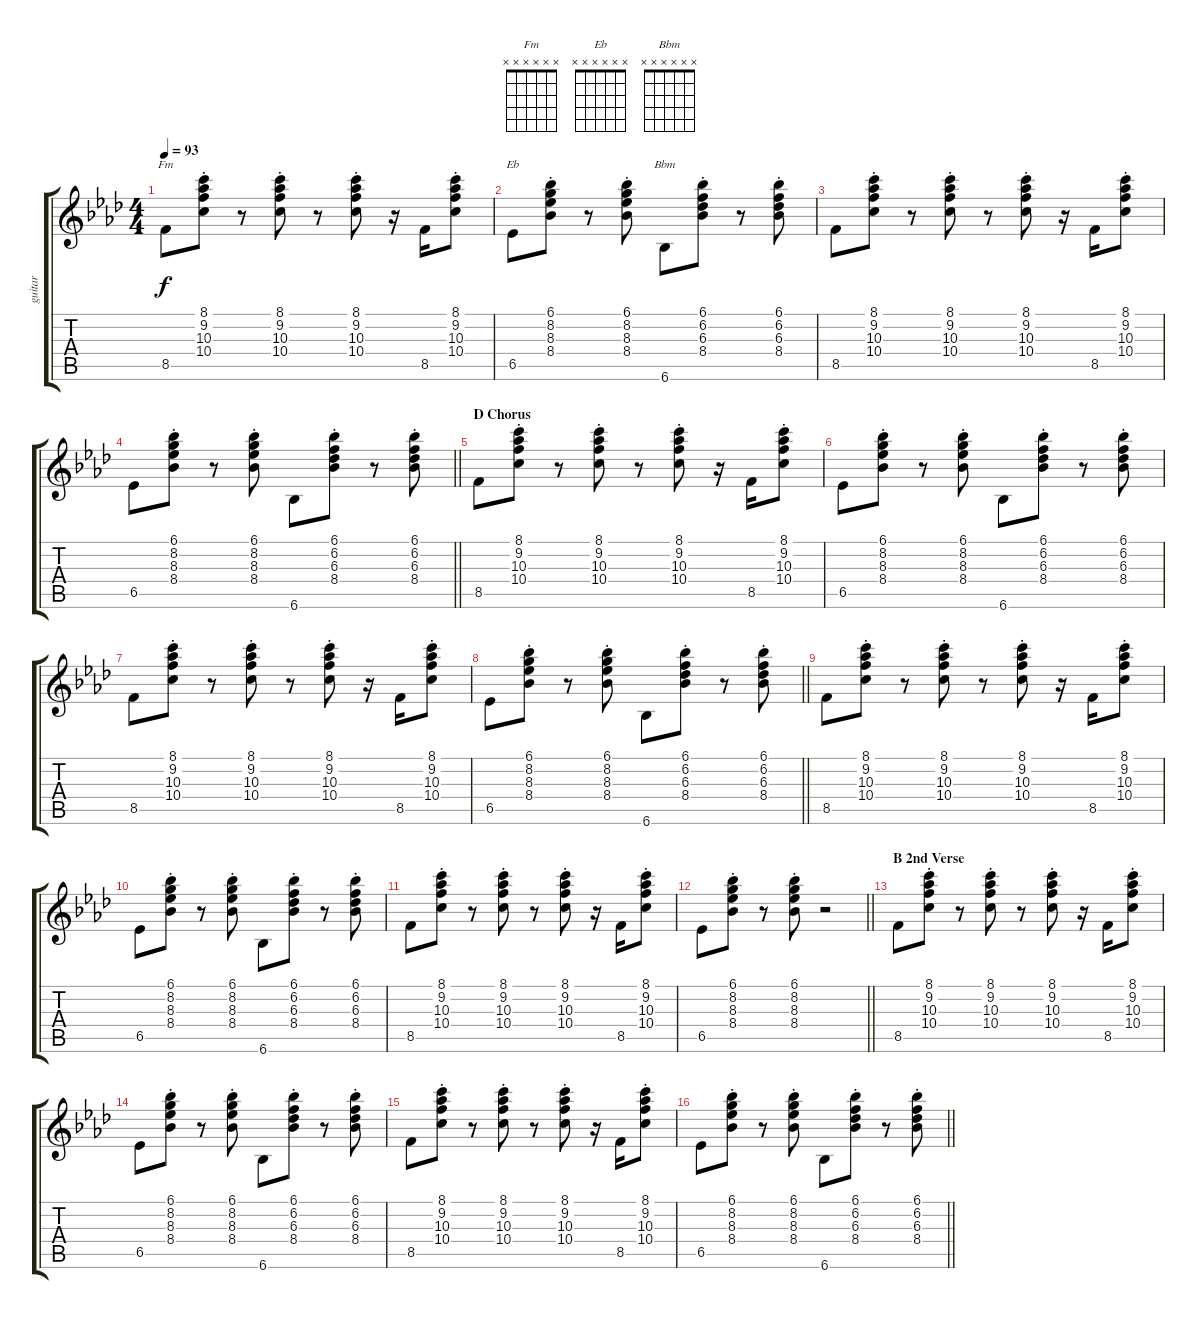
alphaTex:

\track ("guitar" "guitar") {instrument electricguitarjazz}
\staff {score tabs}
\tuning (E4 B3 G3 D3 A2 E2) {hide}
\chord ("Fm" x x x x x x)
\chord ("Eb" x x x x x x)
\chord ("Bbm" x x x x x x)
\ts (4 4)
\tempo 93
\clef g2
\ks fminor
8.5.8{ch "Fm" dy f} (8.1{st} 9.2{st} 10.3{st} 10.4{st}).8 r.8 (8.1{st} 9.2{st} 10.3{st} 10.4{st}).8 r.8 (8.1{st} 9.2{st} 10.3{st} 10.4{st}).8 r.16 8.5.16 (8.1{st} 9.2{st} 10.3{st} 10.4{st}).8 |
6.5.8{ch "Eb"} (6.1{st} 8.2{st} 8.3{st} 8.4{st}).8 r.8 (6.1{st} 8.2{st} 8.3{st} 8.4{st}).8 6.6.8{ch "Bbm"} (6.1{st} 6.2{st} 6.3{st} 8.4{st}).8 r.8 (6.1{st} 6.2{st} 6.3{st} 8.4{st}).8 |
8.5.8 (8.1{st} 9.2{st} 10.3{st} 10.4{st}).8 r.8 (8.1{st} 9.2{st} 10.3{st} 10.4{st}).8 r.8 (8.1{st} 9.2{st} 10.3{st} 10.4{st}).8 r.16 8.5.16 (8.1{st} 9.2{st} 10.3{st} 10.4{st}).8 |
\barLineRight lightlight
6.5.8 (6.1{st} 8.2{st} 8.3{st} 8.4{st}).8 r.8 (6.1{st} 8.2{st} 8.3{st} 8.4{st}).8 6.6.8 (6.1{st} 6.2{st} 6.3{st} 8.4{st}).8 r.8 (6.1{st} 6.2{st} 6.3{st} 8.4{st}).8 |
\section ("" "D Chorus")
8.5.8 (8.1{st} 9.2{st} 10.3{st} 10.4{st}).8 r.8 (8.1{st} 9.2{st} 10.3{st} 10.4{st}).8 r.8 (8.1{st} 9.2{st} 10.3{st} 10.4{st}).8 r.16 8.5.16 (8.1{st} 9.2{st} 10.3{st} 10.4{st}).8 |
6.5.8 (6.1{st} 8.2{st} 8.3{st} 8.4{st}).8 r.8 (6.1{st} 8.2{st} 8.3{st} 8.4{st}).8 6.6.8 (6.1{st} 6.2{st} 6.3{st} 8.4{st}).8 r.8 (6.1{st} 6.2{st} 6.3{st} 8.4{st}).8 |
8.5.8 (8.1{st} 9.2{st} 10.3{st} 10.4{st}).8 r.8 (8.1{st} 9.2{st} 10.3{st} 10.4{st}).8 r.8 (8.1{st} 9.2{st} 10.3{st} 10.4{st}).8 r.16 8.5.16 (8.1{st} 9.2{st} 10.3{st} 10.4{st}).8 |
\barLineRight lightlight
6.5.8 (6.1{st} 8.2{st} 8.3{st} 8.4{st}).8 r.8 (6.1{st} 8.2{st} 8.3{st} 8.4{st}).8 6.6.8 (6.1{st} 6.2{st} 6.3{st} 8.4{st}).8 r.8 (6.1{st} 6.2{st} 6.3{st} 8.4{st}).8 |
8.5.8 (8.1{st} 9.2{st} 10.3{st} 10.4{st}).8 r.8 (8.1{st} 9.2{st} 10.3{st} 10.4{st}).8 r.8 (8.1{st} 9.2{st} 10.3{st} 10.4{st}).8 r.16 8.5.16 (8.1{st} 9.2{st} 10.3{st} 10.4{st}).8 |
6.5.8 (6.1{st} 8.2{st} 8.3{st} 8.4{st}).8 r.8 (6.1{st} 8.2{st} 8.3{st} 8.4{st}).8 6.6.8 (6.1{st} 6.2{st} 6.3{st} 8.4{st}).8 r.8 (6.1{st} 6.2{st} 6.3{st} 8.4{st}).8 |
8.5.8 (8.1{st} 9.2{st} 10.3{st} 10.4{st}).8 r.8 (8.1{st} 9.2{st} 10.3{st} 10.4{st}).8 r.8 (8.1{st} 9.2{st} 10.3{st} 10.4{st}).8 r.16 8.5.16 (8.1{st} 9.2{st} 10.3{st} 10.4{st}).8 |
\barLineRight lightlight
6.5.8 (6.1{st} 8.2{st} 8.3{st} 8.4{st}).8 r.8 (6.1{st} 8.2{st} 8.3{st} 8.4{st}).8 r.2 |
\section ("" "B 2nd Verse")
8.5.8 (8.1{st} 9.2{st} 10.3{st} 10.4{st}).8 r.8 (8.1{st} 9.2{st} 10.3{st} 10.4{st}).8 r.8 (8.1{st} 9.2{st} 10.3{st} 10.4{st}).8 r.16 8.5.16 (8.1{st} 9.2{st} 10.3{st} 10.4{st}).8 |
6.5.8 (6.1{st} 8.2{st} 8.3{st} 8.4{st}).8 r.8 (6.1{st} 8.2{st} 8.3{st} 8.4{st}).8 6.6.8 (6.1{st} 6.2{st} 6.3{st} 8.4{st}).8 r.8 (6.1{st} 6.2{st} 6.3{st} 8.4{st}).8 |
8.5.8 (8.1{st} 9.2{st} 10.3{st} 10.4{st}).8 r.8 (8.1{st} 9.2{st} 10.3{st} 10.4{st}).8 r.8 (8.1{st} 9.2{st} 10.3{st} 10.4{st}).8 r.16 8.5.16 (8.1{st} 9.2{st} 10.3{st} 10.4{st}).8 |
\barLineRight lightlight
6.5.8 (6.1{st} 8.2{st} 8.3{st} 8.4{st}).8 r.8 (6.1{st} 8.2{st} 8.3{st} 8.4{st}).8 6.6.8 (6.1{st} 6.2{st} 6.3{st} 8.4{st}).8 r.8 (6.1{st} 6.2{st} 6.3{st} 8.4{st}).8
